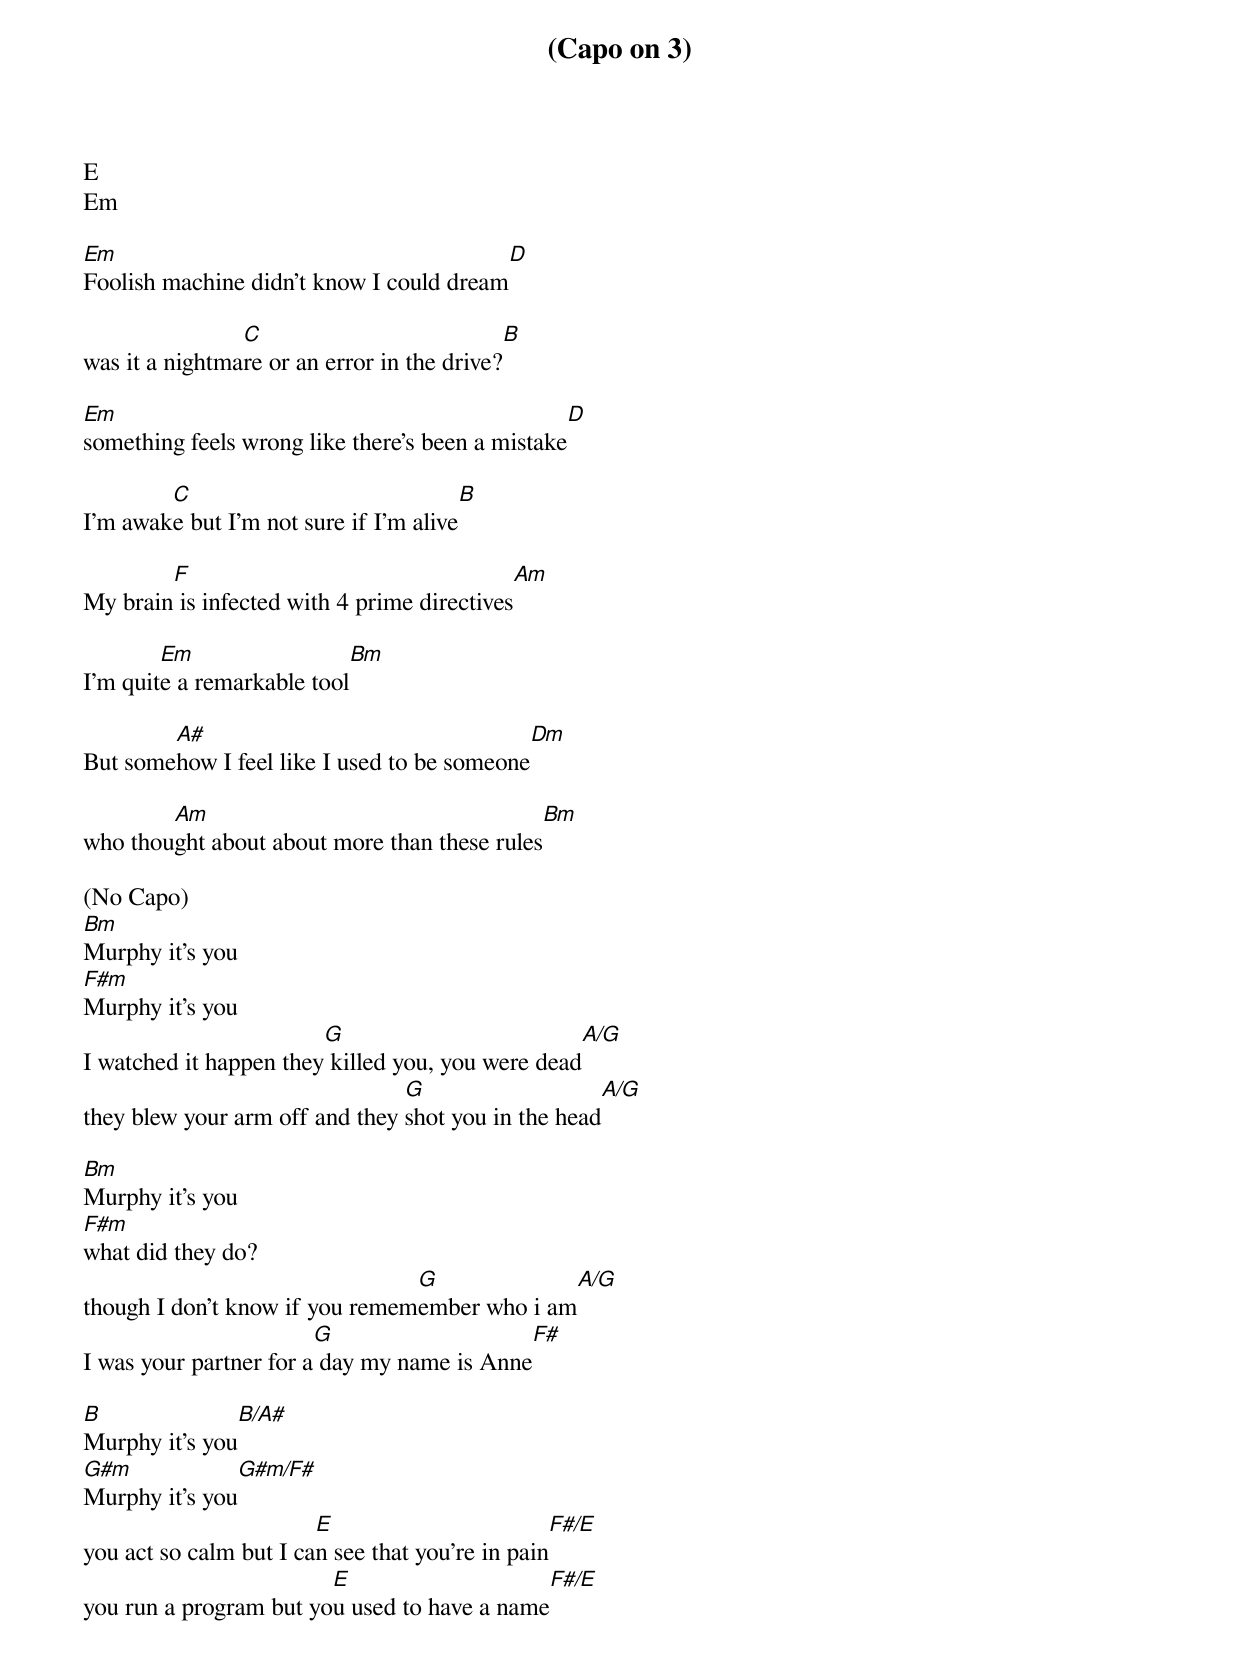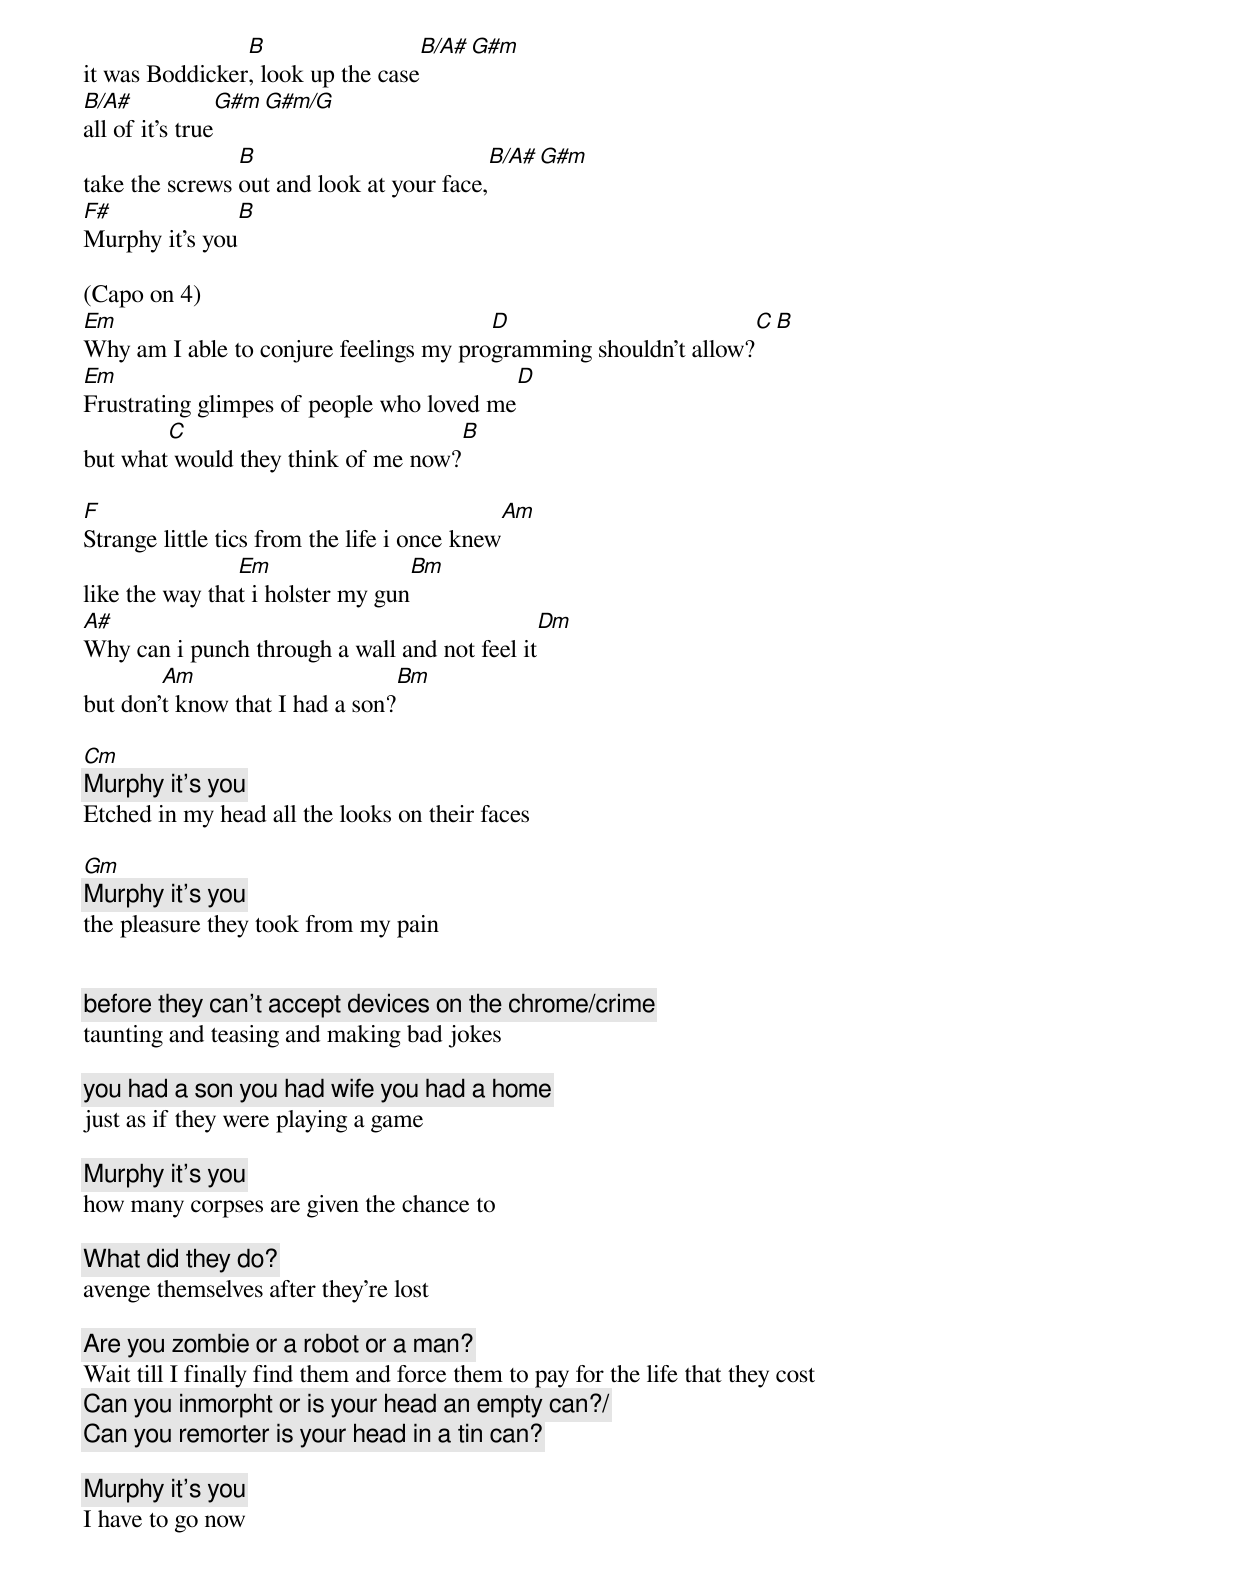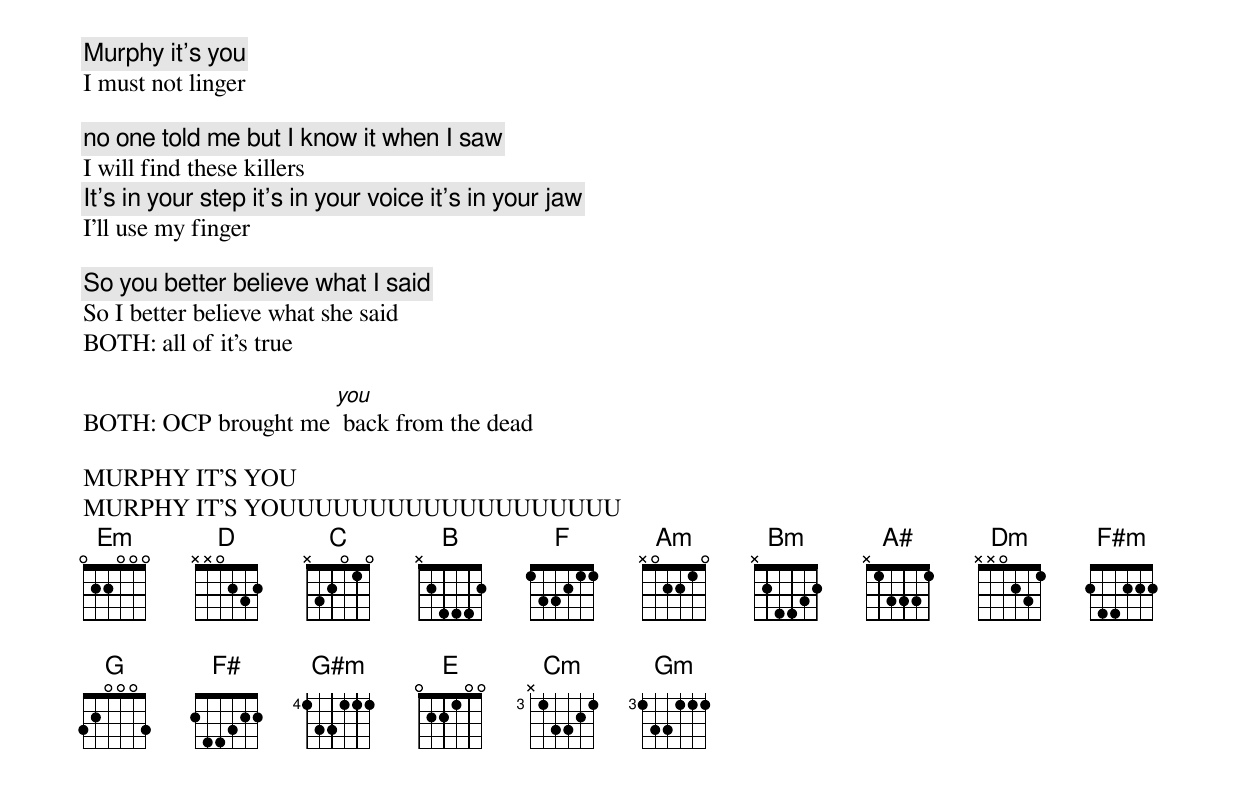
(Capo on 3)
E
Em

Em						D
Foolish machine didn't know I could dream

		C							B
was it a nightmare or an error in the drive?

Em									D
something feels wrong like there's been a mistake

	C								B
I'm awake but I'm not sure if I'm alive

	F						Am
My brain is infected with 4 prime directives

	Em					Bm
I'm quite a remarkable tool

	A#					Dm
But somehow I feel like I used to be someone

	Am									Bm
who thought about about more than these rules

(No Capo)
Bm
Murphy it's you
F#m
Murphy it's you
			G									A/G
I watched it happen they killed you, you were dead
				G								A/G
they blew your arm off and they shot you in the head

Bm
Murphy it's you
F#m
what did they do?
				G							A/G
though I don't know if you rememember who i am
			G							F#
I was your partner for a day my name is Anne

B				B/A#
Murphy it's you
G#m 			G#m/F#
Murphy it's you
			E								F#/E
you act so calm but I can see that you're in pain
			E								F#/E
you run a program but you used to have a name
		B			B/A#		G#m
it was Boddicker, look up the case
B/A#		G#m			G#m/G
all of it's true
		B				B/A#		G#m
take the screws out and look at your face,
F#			B
Murphy it's you

(Capo on 4)
Em					D					C					B
Why am I able to conjure feelings my programming shouldn't allow?
Em						D
Frustrating glimpes of people who loved me
	C							B
but what would they think of me now?

F							Am
Strange little tics from the life i once knew
		Em						Bm
like the way that i holster my gun
A#						Dm
Why can i punch through a wall and not feel it
	Am						Bm
but don't know that I had a son?

Cm
[Murphy it's you]
Etched in my head all the looks on their faces

Gm
[Murphy it's you]
the pleasure they took from my pain


[before they can't accept devices on the chrome/crime]
taunting and teasing and making bad jokes

[you had a son you had wife you had a home]
just as if they were playing a game

[Murphy it's you]
how many corpses are given the chance to

[What did they do?]
avenge themselves after they're lost

[Are you zombie or a robot or a man?]
Wait till I finally find them and force them to pay for the life that they cost
[Can you inmorpht or is your head an empty can?]/
[Can you remorter is your head in a tin can?]

[Murphy it's you]
I have to go now

[Murphy it's you]
I must not linger

[no one told me but I know it when I saw]
I will find these killers
[It's in your step it's in your voice it's in your jaw]
I'll use my finger

[So you better believe what I said]
So I better believe what she said
BOTH: all of it's true

BOTH: OCP brought me [you] back from the dead

MURPHY IT'S YOU
MURPHY IT'S YOUUUUUUUUUUUUUUUUUUU
